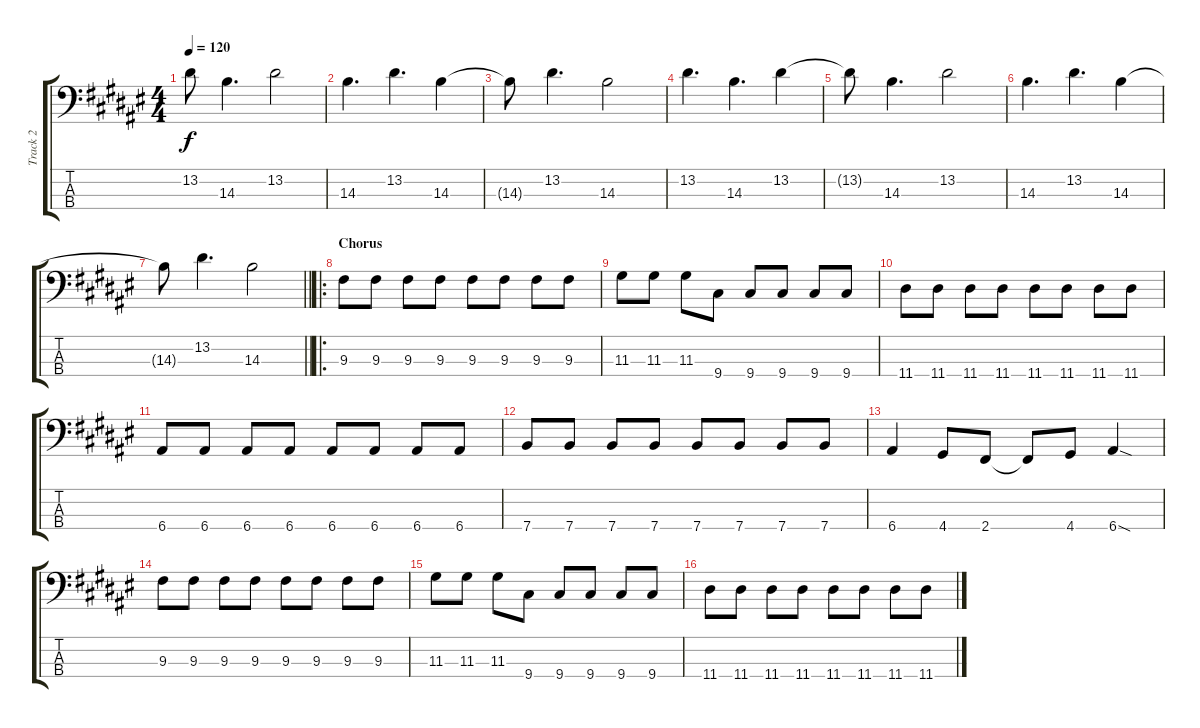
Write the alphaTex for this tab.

\track ("Track 2" "Track 2") {instrument electricbasspick}
\staff {score tabs}
\tuning (G2 D2 A1 E1) {hide}
\ts (4 4)
\tempo 120
\clef f4
\ks f#
13.2{t}.8{dy f} 14.3.4{d} 13.2.2 |
14.3.4{d} 13.2.4{d} 14.3.4 |
14.3{t}.8 13.2.4{d} 14.3.2 |
13.2.4{d} 14.3.4{d} 13.2.4 |
13.2{t}.8 14.3.4{d} 13.2.2 |
14.3.4{d} 13.2.4{d} 14.3.4 |
\barLineRight lightlight
14.3{t}.8 13.2.4{d} 14.3.2 |
\ro
\section ("" "Chorus")
9.3.8 9.3.8 9.3.8 9.3.8 9.3.8 9.3.8 9.3.8 9.3.8 |
11.3.8 11.3.8 11.3.8 9.4.8 9.4.8 9.4.8 9.4.8 9.4.8 |
11.4.8 11.4.8 11.4.8 11.4.8 11.4.8 11.4.8 11.4.8 11.4.8 |
6.4.8 6.4.8 6.4.8 6.4.8 6.4.8 6.4.8 6.4.8 6.4.8 |
7.4.8 7.4.8 7.4.8 7.4.8 7.4.8 7.4.8 7.4.8 7.4.8 |
6.4.4 4.4.8 2.4.8 2.4{t}.8 4.4.8 6.4{sod}.4 |
9.3.8 9.3.8 9.3.8 9.3.8 9.3.8 9.3.8 9.3.8 9.3.8 |
11.3.8 11.3.8 11.3.8 9.4.8 9.4.8 9.4.8 9.4.8 9.4.8 |
11.4.8 11.4.8 11.4.8 11.4.8 11.4.8 11.4.8 11.4.8 11.4.8
